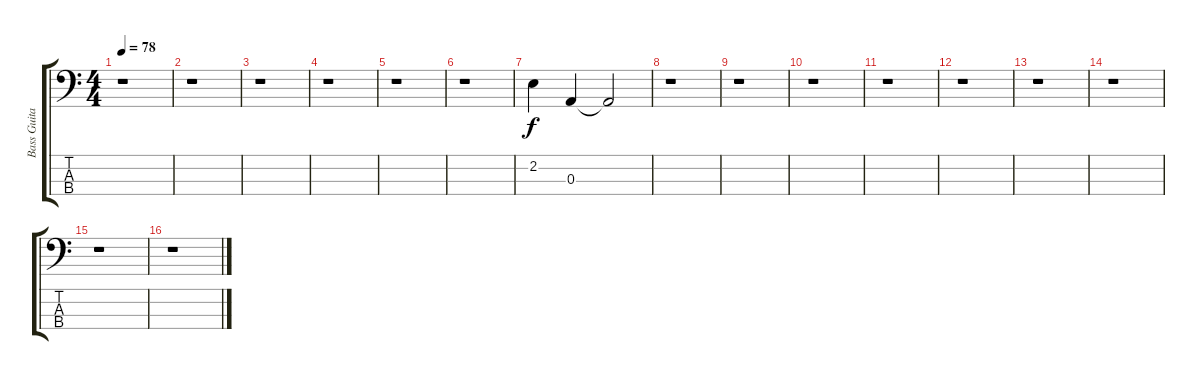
\track ("Bass Guitar" "Bass Guita") {instrument electricbassfinger}
\staff {score tabs}
\tuning (G2 D2 A1 E1) {hide}
\ts (4 4)
\tempo 78
\clef f4
\ks c
r.1{dy f} |
r.1 |
r.1 |
r.1 |
r.1 |
r.1 |
2.2.4 0.3.4 0.3{t}.2 |
r.1 |
r.1 |
r.1 |
r.1 |
r.1 |
r.1 |
r.1 |
r.1 |
r.1
